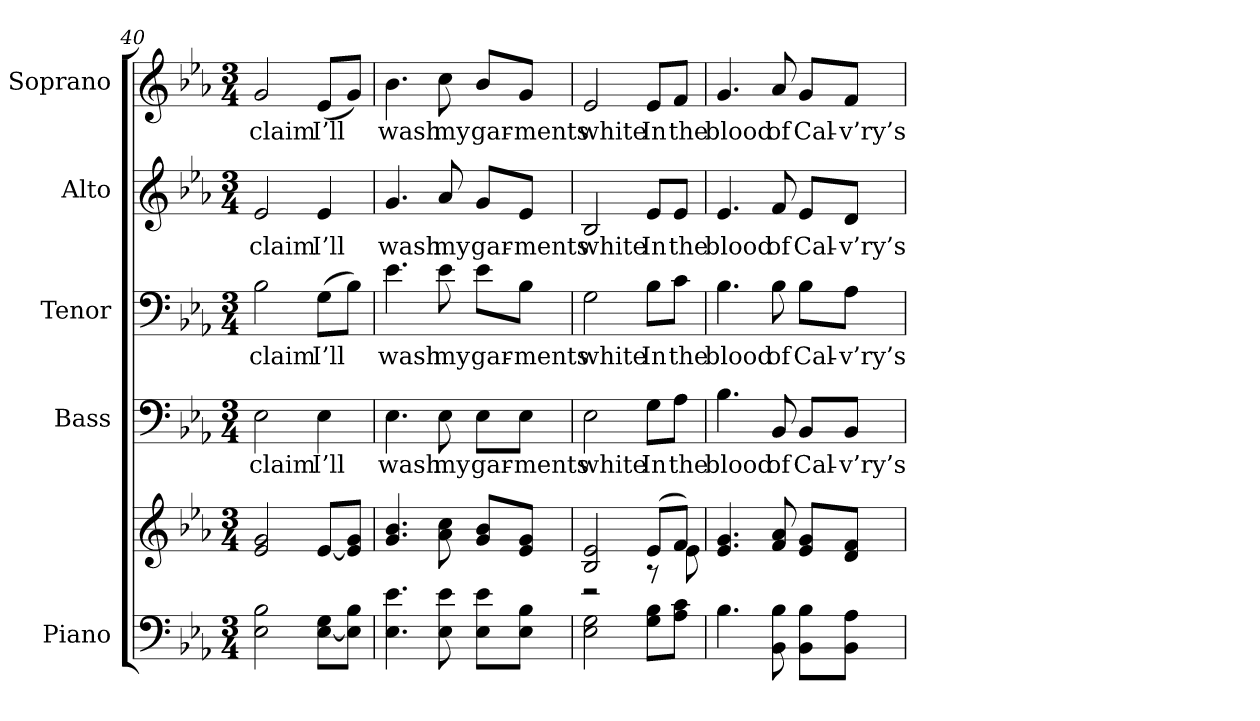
**kern	**kern	**kern	**text	**kern	**text	**kern	**text	**kern	**text
*part5	*part5	*part4	*part4	*part3	*part3	*part2	*part2	*part1	*part1
*staff6	*staff5	*staff4	*staff4	*staff3	*staff3	*staff2	*staff2	*staff1	*staff1
*I"Piano	*	*I"Bass	*	*I"Tenor	*	*I"Alto	*	*I"Soprano	*
*I'Pno.	*	*I'B.	*	*I'T.	*	*I'A.	*	*I'S.	*
*clefF4	*clefG2	*clefF4	*	*clefF4	*	*clefG2	*	*clefG2	*
*k[b-e-a-]	*k[b-e-a-]	*k[b-e-a-]	*	*k[b-e-a-]	*	*k[b-e-a-]	*	*k[b-e-a-]	*
*E-:	*E-:	*E-:	*	*E-:	*	*E-:	*	*E-:	*
*M3/4	*M3/4	*M3/4	*	*M3/4	*	*M3/4	*	*M3/4	*
=40	=40	=40	=40	=40	=40	=40	=40	=40	=40
!	!	!	!LO:LY:b:color=#000000	!	!	!	!	!	!
!	!	!	!	!	!LO:LY:b:color=#000000	!	!	!	!
!	!	!	!	!	!	!	!LO:LY:b:color=#000000	!	!
!	!	!	!	!	!	!	!	!	!LO:LY:b:color=#000000
2E-i\ 2B-i	2e-i/ 2gi	2E-i\	claim	2B-i\	claim	2e-i/	claim	2gi/	claim
!	!	!	!LO:LY:b:color=#000000	!	!	!	!	!	!
!	!	!	!	!	!LO:LY:b:color=#000000	!	!	!	!
!	!	!	!	!	!	!	!LO:LY:b:color=#000000	!	!
!	!	!	!	!	!	!	!	!	!LO:LY:b:color=#000000
[<8E-i\ 8Gi\L	[<8e-i/L	4E-i\	I’ll	(8Gi\L	I’ll	4e-i/	I’ll	(8e-i/L	I’ll
8E-i]\ 8B-i\J	8e-i]/ 8gi/J	.	.	8B-i\J)	.	.	.	8gi/J)	.
=41	=41	=41	=41	=41	=41	=41	=41	=41	=41
!	!	!	!LO:LY:b:color=#000000	!	!	!	!	!	!
!	!	!	!	!	!LO:LY:b:color=#000000	!	!	!	!
!	!	!	!	!	!	!	!LO:LY:b:color=#000000	!	!
!	!	!	!	!	!	!	!	!	!LO:LY:b:color=#000000
4.E-i\ 4.e-i	4.gi/ 4.b-i	4.E-i\	wash	4.e-i\	wash	4.gi/	wash	4.b-i\	wash
!	!	!	!LO:LY:b:color=#000000	!	!	!	!	!	!
!	!	!	!	!	!LO:LY:b:color=#000000	!	!	!	!
!	!	!	!	!	!	!	!LO:LY:b:color=#000000	!	!
!	!	!	!	!	!	!	!	!	!LO:LY:b:color=#000000
8E-i\ 8e-i	8a-i\ 8cci	8E-i\	my	8e-i\	my	8a-i/	my	8cci\	my
!	!	!	!LO:LY:b:color=#000000	!	!	!	!	!	!
!	!	!	!	!	!LO:LY:b:color=#000000	!	!	!	!
!	!	!	!	!	!	!	!LO:LY:b:color=#000000	!	!
!	!	!	!	!	!	!	!	!	!LO:LY:b:color=#000000
8E-i\ 8e-i\L	8gi/ 8b-i/L	8E-i\L	gar-	8e-i\L	gar-	8gi/L	gar-	8b-i/L	gar-
!	!	!	!LO:LY:b:color=#000000	!	!	!	!	!	!
!	!	!	!	!	!LO:LY:b:color=#000000	!	!	!	!
!	!	!	!	!	!	!	!LO:LY:b:color=#000000	!	!
!	!	!	!	!	!	!	!	!	!LO:LY:b:color=#000000
8E-i\ 8B-i\J	8e-i/ 8gi/J	8E-i\J	-ments	8B-i\J	-ments	8e-i/J	-ments	8gi/J	-ments
=42	=42	=42	=42	=42	=42	=42	=42	=42	=42
*	*^	*	*	*	*	*	*	*	*
!	!	!	!	!LO:LY:b:color=#000000	!	!	!	!	!	!
!	!	!	!	!	!	!LO:LY:b:color=#000000	!	!	!	!
!	!	!	!	!	!	!	!	!LO:LY:b:color=#000000	!	!
!	!	!	!	!	!	!	!	!	!	!LO:LY:b:color=#000000
2E-i\ 2Gi	2B-i/ 2e-i	2r	2E-i\	white	2Gi\	white	2B-i/	white	2e-i/	white
!	!	!	!	!LO:LY:b:color=#000000	!	!	!	!	!	!
!	!	!	!	!	!	!LO:LY:b:color=#000000	!	!	!	!
!	!	!	!	!	!	!	!	!LO:LY:b:color=#000000	!	!
!	!	!	!	!	!	!	!	!	!	!LO:LY:b:color=#000000
8Gi\ 8B-i\L	(8e-i/L	8r	8Gi\L	In	8B-i\L	In	8e-i/L	In	8e-i/L	In
!	!	!	!	!LO:LY:b:color=#000000	!	!	!	!	!	!
!	!	!	!	!	!	!LO:LY:b:color=#000000	!	!	!	!
!	!	!	!	!	!	!	!	!LO:LY:b:color=#000000	!	!
!	!	!	!	!	!	!	!	!	!	!LO:LY:b:color=#000000
8A-i\ 8ci\J	8fi/J)	8e-i\	8A-i\J	the	8ci\J	the	8e-i/J	the	8fi/J	the
*	*v	*v	*	*	*	*	*	*	*	*
!!LO:PB:g=z
=43	=43	=43	=43	=43	=43	=43	=43	=43	=43
*	*^	*	*	*	*	*	*	*	*
!	!	!	!	!LO:LY:b:color=#000000	!	!	!	!	!	!
*	*v	*v	*	*	*	*	*	*	*	*
*	*^	*	*	*	*	*	*	*	*
!	!	!	!	!	!	!LO:LY:b:color=#000000	!	!	!	!
*	*v	*v	*	*	*	*	*	*	*	*
*	*^	*	*	*	*	*	*	*	*
!	!	!	!	!	!	!	!	!LO:LY:b:color=#000000	!	!
*	*v	*v	*	*	*	*	*	*	*	*
*	*^	*	*	*	*	*	*	*	*
!	!	!	!	!	!	!	!	!	!	!LO:LY:b:color=#000000
*	*v	*v	*	*	*	*	*	*	*	*
4.B-i\	4.e-i/ 4.gi	4.B-i\	blood	4.B-i\	blood	4.e-i/	blood	4.gi/	blood
!	!	!	!LO:LY:b:color=#000000	!	!	!	!	!	!
!	!	!	!	!	!LO:LY:b:color=#000000	!	!	!	!
!	!	!	!	!	!	!	!LO:LY:b:color=#000000	!	!
!	!	!	!	!	!	!	!	!	!LO:LY:b:color=#000000
8BB-i\ 8B-i	8fi/ 8a-i	8BB-i/	of	8B-i\	of	8fi/	of	8a-i/	of
!	!	!	!LO:LY:b:color=#000000	!	!	!	!	!	!
!	!	!	!	!	!LO:LY:b:color=#000000	!	!	!	!
!	!	!	!	!	!	!	!LO:LY:b:color=#000000	!	!
!	!	!	!	!	!	!	!	!	!LO:LY:b:color=#000000
8BB-i\ 8B-i\L	8e-i/ 8gi/L	8BB-i/L	Cal-	8B-i\L	Cal-	8e-i/L	Cal-	8gi/L	Cal-
!	!	!	!LO:LY:b:color=#000000	!	!	!	!	!	!
!	!	!	!	!	!LO:LY:b:color=#000000	!	!	!	!
!	!	!	!	!	!	!	!LO:LY:b:color=#000000	!	!
!	!	!	!	!	!	!	!	!	!LO:LY:b:color=#000000
8BB-i\ 8A-i\J	8di/ 8fi/J	8BB-i/J	-v’ry’s	8A-i\J	-v’ry’s	8di/J	-v’ry’s	8fi/J	-v’ry’s
=	=	=	=	=	=	=	=	=	=
*-	*-	*-	*-	*-	*-	*-	*-	*-	*-
